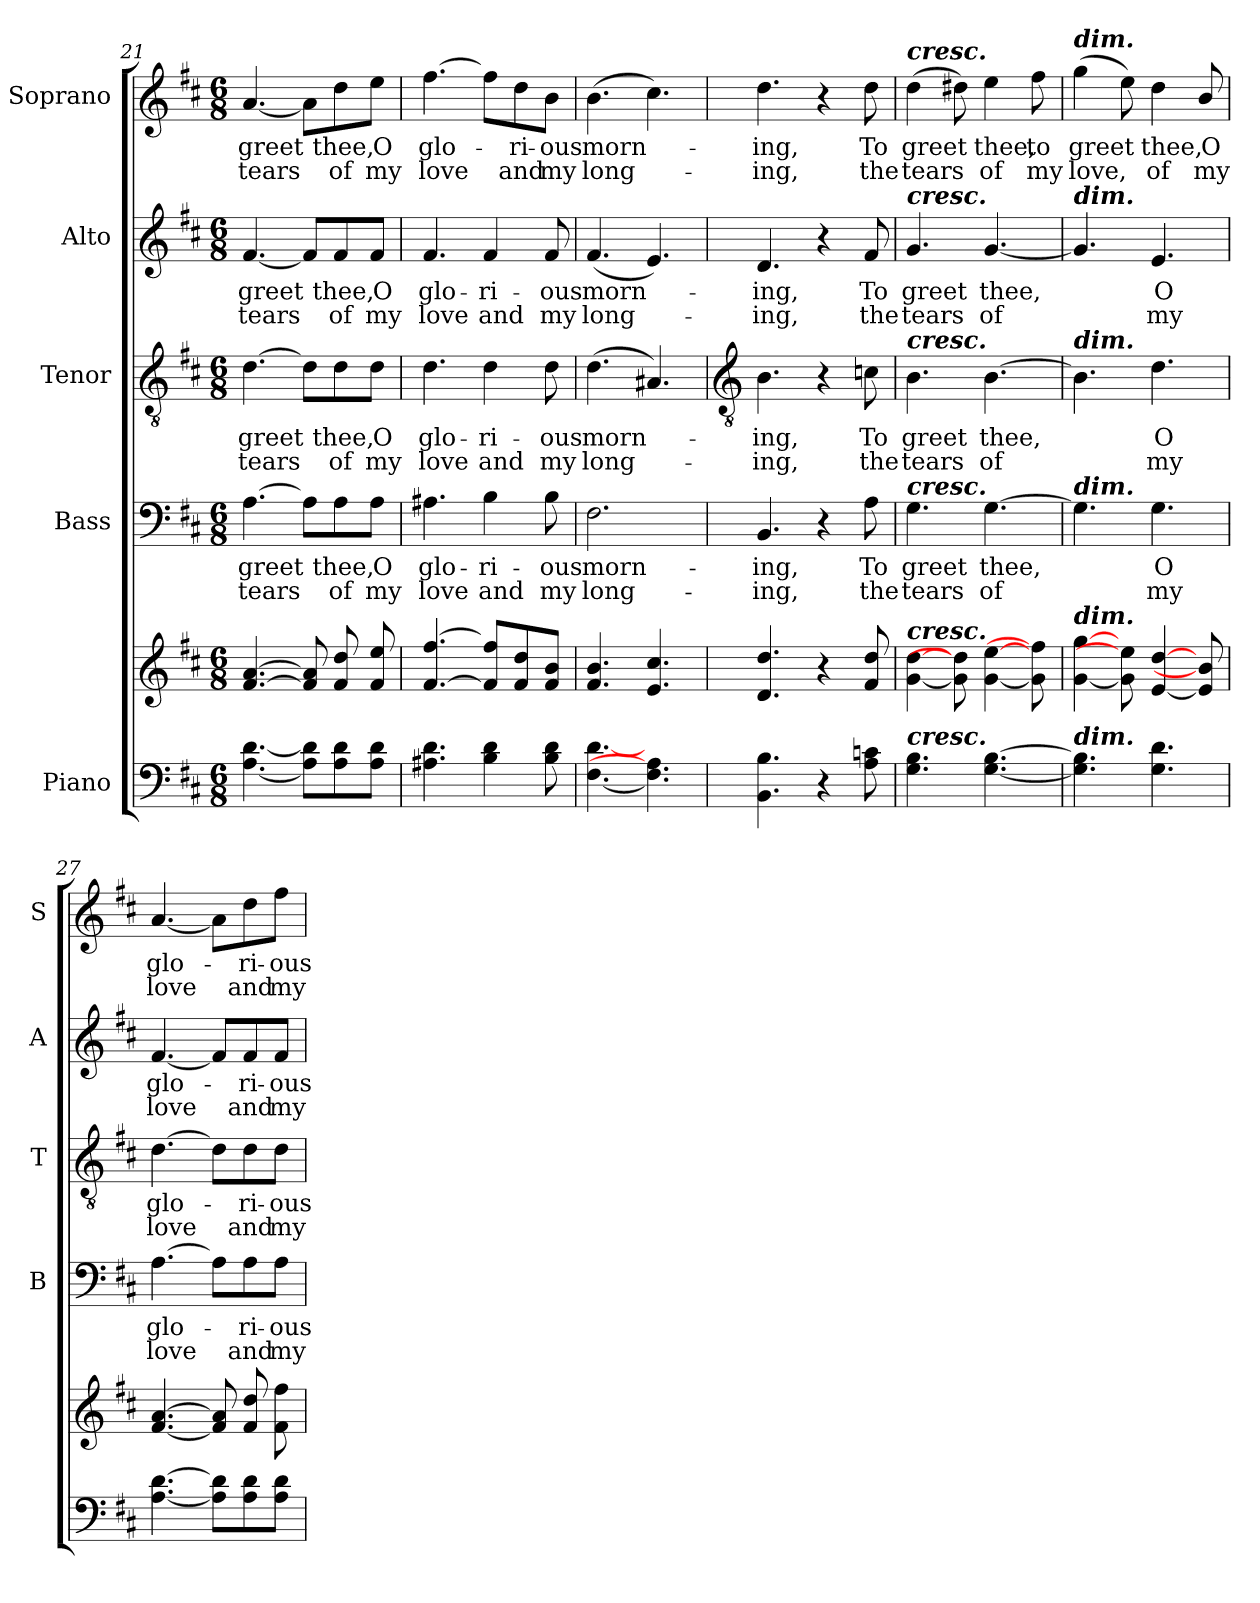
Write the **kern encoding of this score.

**kern	**kern	**kern	**text	**text	**kern	**text	**text	**kern	**text	**text	**kern	**text	**text
*part5	*part5	*part4	*part4	*part4	*part3	*part3	*part3	*part2	*part2	*part2	*part1	*part1	*part1
*staff6	*staff5	*staff4	*staff4	*staff4	*staff3	*staff3	*staff3	*staff2	*staff2	*staff2	*staff1	*staff1	*staff1
*I"Piano	*	*I"Bass	*	*	*I"Tenor	*	*	*I"Alto	*	*	*I"Soprano	*	*
*	*	*I'B	*	*	*I'T	*	*	*I'A	*	*	*I'S	*	*
*clefF4	*clefG2	*clefF4	*	*	*clefGv2	*	*	*clefG2	*	*	*clefG2	*	*
*k[f#c#]	*k[f#c#]	*k[f#c#]	*	*	*k[f#c#]	*	*	*k[f#c#]	*	*	*k[f#c#]	*	*
*D:	*D:	*D:	*	*	*D:	*	*	*D:	*	*	*D:	*	*
*M6/8	*M6/8	*M6/8	*	*	*M6/8	*	*	*M6/8	*	*	*M6/8	*	*
=21	=21	=21	=21	=21	=21	=21	=21	=21	=21	=21	=21	=21	=21
*^	*^	*	*	*	*	*	*	*	*	*	*	*	*
!	!	!	!LO:N:vis=1	!	!LO:LY:b	!LO:LY:b	!	!LO:LY:b	!LO:LY:b	!	!LO:LY:b	!LO:LY:b	!	!LO:LY:b	!LO:LY:b
2.ryy	[4.A\ [4.d\	[4.f# [4.a	2.ryy	[4.A	greet	tears	[4.d	greet	tears	[4.f#	greet	tears	[4.a	greet	tears
.	8A]\ 8d]\L	8f#] 8a]	.	8A\L]	.	.	8d\L]	.	.	8f#/L]	.	.	8a\L]	.	.
!	!	!	!	!	!LO:LY:b	!LO:LY:b	!	!LO:LY:b	!LO:LY:b	!	!LO:LY:b	!LO:LY:b	!	!LO:LY:b	!LO:LY:b
.	8A\ 8d\	8f# 8dd	.	8A\	thee,	of	8d\	thee,	of	8f#/	thee,	of	8dd\	thee,	of
!	!	!	!	!	!LO:LY:b	!LO:LY:b	!	!LO:LY:b	!LO:LY:b	!	!LO:LY:b	!LO:LY:b	!	!LO:LY:b	!LO:LY:b
.	8A\ 8d\J	8f# 8ee	.	8A\J	O	my	8d\J	O	my	8f#/J	O	my	8ee\J	O	my
=22	=22	=22	=22	=22	=22	=22	=22	=22	=22	=22	=22	=22	=22	=22	=22
!	!	!	!LO:N:vis=1	!	!LO:LY:b	!LO:LY:b	!	!LO:LY:b	!LO:LY:b	!	!LO:LY:b	!LO:LY:b	!	!LO:LY:b	!LO:LY:b
2ryy	4.A#X\ 4.d\	[4.f# [4.ff#	2.ryy	4.A#X	glo-	-love	4.d	glo-	-love	4.f#	glo-	-love	[4.ff#	glo-	love
!	!	!	!	!	!LO:LY:b	!LO:LY:b	!	!LO:LY:b	!LO:LY:b	!	!LO:LY:b	!LO:LY:b	!	!	!
.	4B\ 4d\	8f#] 8ff#]L	.	4B	ri-	-and	4d	ri-	-and	4f#	ri-	-and	8ff#\L]	.	.
!	!	!	!	!	!	!	!	!	!	!	!	!	!	!LO:LY:b	!LO:LY:b
8ryy	.	8f# 8dd	.	.	.	.	.	.	.	.	.	.	8dd\	ri-	-and
!	!	!	!	!	!LO:LY:b	!LO:LY:b	!	!LO:LY:b	!LO:LY:b	!	!LO:LY:b	!LO:LY:b	!	!LO:LY:b	!LO:LY:b
8ryy	8B\ 8d\	8f# 8bJ	.	8B	ous	my	8d	ous	my	8f#	ous	my	8b\J	ous	my
=23	=23	=23	=23	=23	=23	=23	=23	=23	=23	=23	=23	=23	=23	=23	=23
!	!	!	!LO:N:vis=1	!	!LO:LY:b	!LO:LY:b	!	!LO:LY:b	!LO:LY:b	!	!LO:LY:b	!LO:LY:b	!	!LO:LY:b	!LO:LY:b
2.ryy	[4.F#\ [4.d\	4.f# 4.b	2.ryy	2.F#	morn-	-long-	(<4.d	morn-	long-	(<4.f#	morn-	long-	(>4.b	morn-	long-
.	4.F#\] 4.A#\]	4.e 4.cc#	.	.	.	.	4.A#X)	.	.	4.e)	.	.	4.cc#)	.	.
*v	*v	*	*	*	*	*	*	*	*	*	*	*	*	*	*
*	*v	*v	*	*	*	*	*	*	*	*	*	*	*	*
!!LO:LB:g=z
=24	=24	=24	=24	=24	=24	=24	=24	=24	=24	=24	=24	=24	=24
*	*	*	*	*	*clefGv2	*	*	*	*	*	*	*	*
*^	*	*	*	*	*	*	*	*	*	*	*	*	*
!	!	!	!	!LO:LY:b	!LO:LY:b	!	!LO:LY:b	!LO:LY:b	!	!LO:LY:b	!LO:LY:b	!	!LO:LY:b	!LO:LY:b
*v	*v	*	*	*	*	*	*	*	*	*	*	*	*	*
4.BB 4.B	4.d 4.dd	4.BB	-ing,	ing,	4.B	ing,	ing,	4.d	ing,	ing,	4.dd	ing,	ing,
4r	4r	4r	.	.	4r	.	.	4r	.	.	4r	.	.
!	!	!	!LO:LY:b	!LO:LY:b	!	!LO:LY:b	!LO:LY:b	!	!LO:LY:b	!LO:LY:b	!	!LO:LY:b	!LO:LY:b
8A 8cn	8f# 8dd	8A	To	the	8cn	To	the	8f#	To	the	8dd	To	the
=25	=25	=25	=25	=25	=25	=25	=25	=25	=25	=25	=25	=25	=25
!	!	!	!	!	!	!	!	!	!	!	!LO:TX:a:Bi:t=cresc.	!	!
!	!	!	!	!	!	!	!	!LO:TX:a:Bi:t=cresc.	!	!	!	!	!
!	!	!	!	!	!LO:TX:a:Bi:t=cresc.	!	!	!	!	!	!	!	!
!	!	!LO:TX:a:Bi:t=cresc.	!	!	!	!	!	!	!	!	!	!	!
!	!LO:TX:a:Bi:t=cresc.	!	!	!	!	!	!	!	!	!	!	!	!
!LO:TX:a:Bi:t=cresc.	!	!	!	!	!	!	!	!	!	!	!	!	!
!	!	!	!LO:LY:b	!LO:LY:b	!	!LO:LY:b	!LO:LY:b	!	!LO:LY:b	!LO:LY:b	!	!LO:LY:b	!LO:LY:b
4.G 4.B	[4g [4dd	4.G	greet	tears	4.B	greet	tears	4.g	greet	tears	(>4dd	greet	tears
.	8g] 8dd#]	.	.	.	.	.	.	.	.	.	8dd#X)	.	.
!	!	!	!LO:LY:b	!LO:LY:b	!	!LO:LY:b	!LO:LY:b	!	!LO:LY:b	!LO:LY:b	!	!LO:LY:b	!LO:LY:b
[4.G [4.B	[4g [4ee	[4.G	thee,	of	[4.B	thee,	of	[4.g	thee,	of	4ee	thee,	of
!	!	!	!	!	!	!	!	!	!	!	!	!LO:LY:b	!LO:LY:b
.	8g] 8ff#]	.	.	.	.	.	.	.	.	.	8ff#	to	my
=26	=26	=26	=26	=26	=26	=26	=26	=26	=26	=26	=26	=26	=26
!	!	!	!	!	!	!	!	!	!	!	!LO:TX:a:Bi:t=dim.	!	!
!	!	!	!	!	!	!	!	!LO:TX:a:Bi:t=dim.	!	!	!	!	!
!	!	!	!	!	!LO:TX:a:Bi:t=dim.	!	!	!	!	!	!	!	!
!	!	!LO:TX:a:Bi:t=dim.	!	!	!	!	!	!	!	!	!	!	!
!	!LO:TX:a:Bi:t=dim.	!	!	!	!	!	!	!	!	!	!	!	!
!LO:TX:a:Bi:t=dim.	!	!	!	!	!	!	!	!	!	!	!	!	!
!	!	!	!	!	!	!	!	!	!	!	!	!LO:LY:b	!LO:LY:b
4.G] 4.B]	[4g [4gg	4.G]	.	.	4.B]	.	.	4.g]	.	.	(>4gg	greet	love,
.	8g] 8ee]	.	.	.	.	.	.	.	.	.	8ee)	.	.
!	!	!	!LO:LY:b	!LO:LY:b	!	!LO:LY:b	!LO:LY:b	!	!LO:LY:b	!LO:LY:b	!	!LO:LY:b	!LO:LY:b
4.G 4.d	[4e [4dd	4.G	O	my	4.d	O	my	4.e	O	my	4dd	thee,	of
!	!	!	!	!	!	!	!	!	!	!	!	!LO:LY:b	!LO:LY:b
.	8e] 8b]	.	.	.	.	.	.	.	.	.	8b/	O	my
=27	=27	=27	=27	=27	=27	=27	=27	=27	=27	=27	=27	=27	=27
!	!	!	!LO:LY:b	!LO:LY:b	!	!LO:LY:b	!LO:LY:b	!	!LO:LY:b	!LO:LY:b	!	!LO:LY:b	!LO:LY:b
[4.A [4.d	[4.f# [4.a	[4.A	glo-	love	[4.d	glo-	love	[4.f#	glo-	love	[4.a	glo-	love
8A]\ 8d]\L	8f#] 8a]	8A\L]	.	.	8d\L]	.	.	8f#/L]	.	.	8a\L]	.	.
!	!	!	!LO:LY:b	!LO:LY:b	!	!LO:LY:b	!LO:LY:b	!	!LO:LY:b	!LO:LY:b	!	!LO:LY:b	!LO:LY:b
8A\ 8d\	8f# 8dd	8A\	ri-	-and	8d\	ri-	-and	8f#/	ri-	-and	8dd\	ri-	-and
!	!	!	!LO:LY:b	!LO:LY:b	!	!LO:LY:b	!LO:LY:b	!	!LO:LY:b	!LO:LY:b	!	!LO:LY:b	!LO:LY:b
8A\ 8d\J	8f# 8ff#	8A\J	ous	my	8d\J	ous	my	8f#/J	ous	my	8ff#\J	ous	my
=	=	=	=	=	=	=	=	=	=	=	=	=	=
*-	*-	*-	*-	*-	*-	*-	*-	*-	*-	*-	*-	*-	*-
